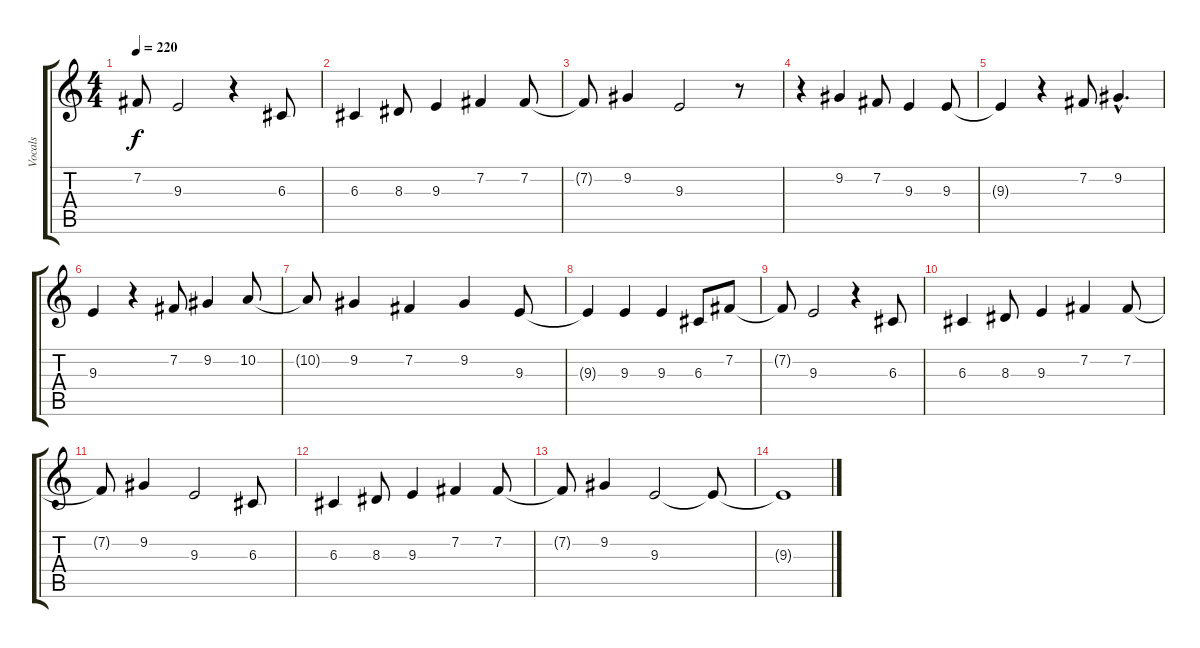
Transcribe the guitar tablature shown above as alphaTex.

\track ("Vocals" "Vocals") {instrument altosax}
\staff {score tabs}
\tuning (E4 B3 G3 D3 A2 E2) {hide}
\ts (4 4)
\tempo 220
\clef g2
\ks c
7.2{t}.8{dy f} 9.3.2 r.4 6.3.8 |
6.3.4 8.3.8 9.3.4 7.2.4 7.2.8 |
7.2{t}.8 9.2.4 9.3.2 r.8 |
r.4 9.2.4 7.2.8 9.3.4 9.3.8 |
9.3{t}.4 r.4 7.2.8 9.2{hac}.4{d} |
9.3.4 r.4 7.2.8 9.2.4 10.2.8 |
10.2{t}.8 9.2.4 7.2.4 9.2.4 9.3.8 |
9.3{t}.4 9.3.4 9.3.4 6.3.8 7.2.8 |
7.2{t}.8 9.3.2 r.4 6.3.8 |
6.3.4 8.3.8 9.3.4 7.2.4 7.2.8 |
7.2{t}.8 9.2.4 9.3.2 6.3.8 |
6.3.4 8.3.8 9.3.4 7.2.4 7.2.8 |
7.2{t}.8 9.2.4 9.3.2 9.3{t}.8 |
9.3{t}.1
